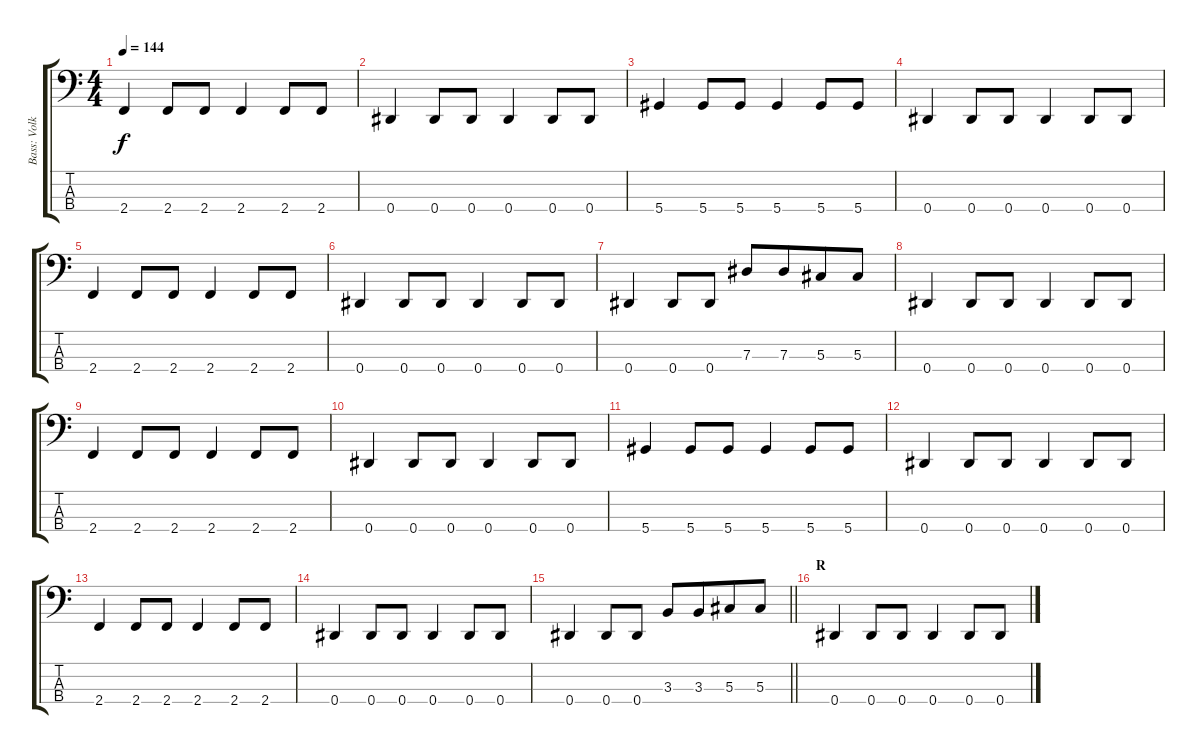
\track ("Bass: Volker" "Bass: Volk") {instrument synthbass2}
\staff {score tabs}
\tuning (Gb2 Db2 Ab1 Eb1) {hide}
\ts (4 4)
\tempo 144
\clef f4
\ks c
2.4.4{dy f} 2.4.8 2.4.8 2.4.4 2.4.8 2.4.8 |
0.4.4 0.4.8 0.4.8 0.4.4 0.4.8 0.4.8 |
5.4.4 5.4.8 5.4.8 5.4.4 5.4.8 5.4.8 |
0.4.4 0.4.8 0.4.8 0.4.4 0.4.8 0.4.8 |
2.4.4 2.4.8 2.4.8 2.4.4 2.4.8 2.4.8 |
0.4.4 0.4.8 0.4.8 0.4.4 0.4.8 0.4.8 |
0.4.4 0.4.8 0.4.8 7.3.8 7.3.8{beam merge} 5.3.8 5.3.8 |
0.4.4 0.4.8 0.4.8 0.4.4 0.4.8 0.4.8 |
2.4.4 2.4.8 2.4.8 2.4.4 2.4.8 2.4.8 |
0.4.4 0.4.8 0.4.8 0.4.4 0.4.8 0.4.8 |
5.4.4 5.4.8 5.4.8 5.4.4 5.4.8 5.4.8 |
0.4.4 0.4.8 0.4.8 0.4.4 0.4.8 0.4.8 |
2.4.4 2.4.8 2.4.8 2.4.4 2.4.8 2.4.8 |
0.4.4 0.4.8 0.4.8 0.4.4 0.4.8 0.4.8 |
\barLineRight lightlight
0.4.4 0.4.8 0.4.8 3.3.8 3.3.8{beam merge} 5.3.8 5.3.8 |
\section ("" "R")
0.4.4 0.4.8 0.4.8 0.4.4 0.4.8 0.4.8
